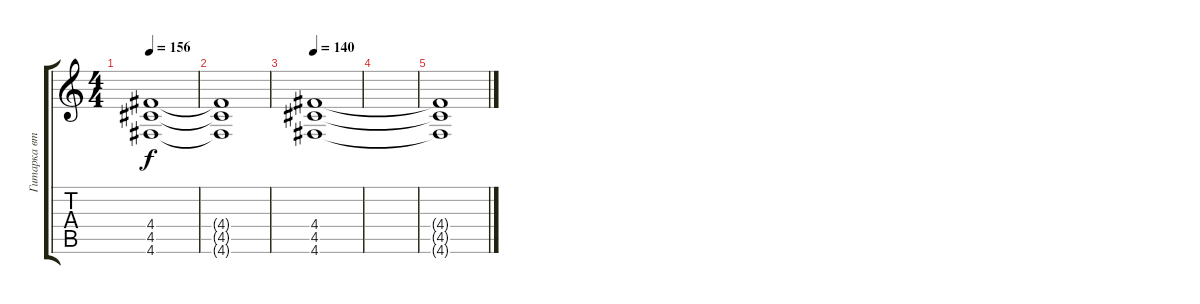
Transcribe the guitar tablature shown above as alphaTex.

\track ("Гитарка вторая" "Гитарка вт") {instrument distortionguitar}
\staff {score tabs}
\tuning (E4 B3 G3 D3 A2 D2) {hide}
\ts (4 4)
\tempo 156
\clef g2
\ks c
(4.4{t} 4.5{t} 4.6{t}).1{dy f} |
(4.4{t} 4.5{t} 4.6{t}).1{volume 0} |
\tempo 140
(4.4 4.5 4.6).1 |
|
(4.4{t} 4.5{t} 4.6{t}).1
